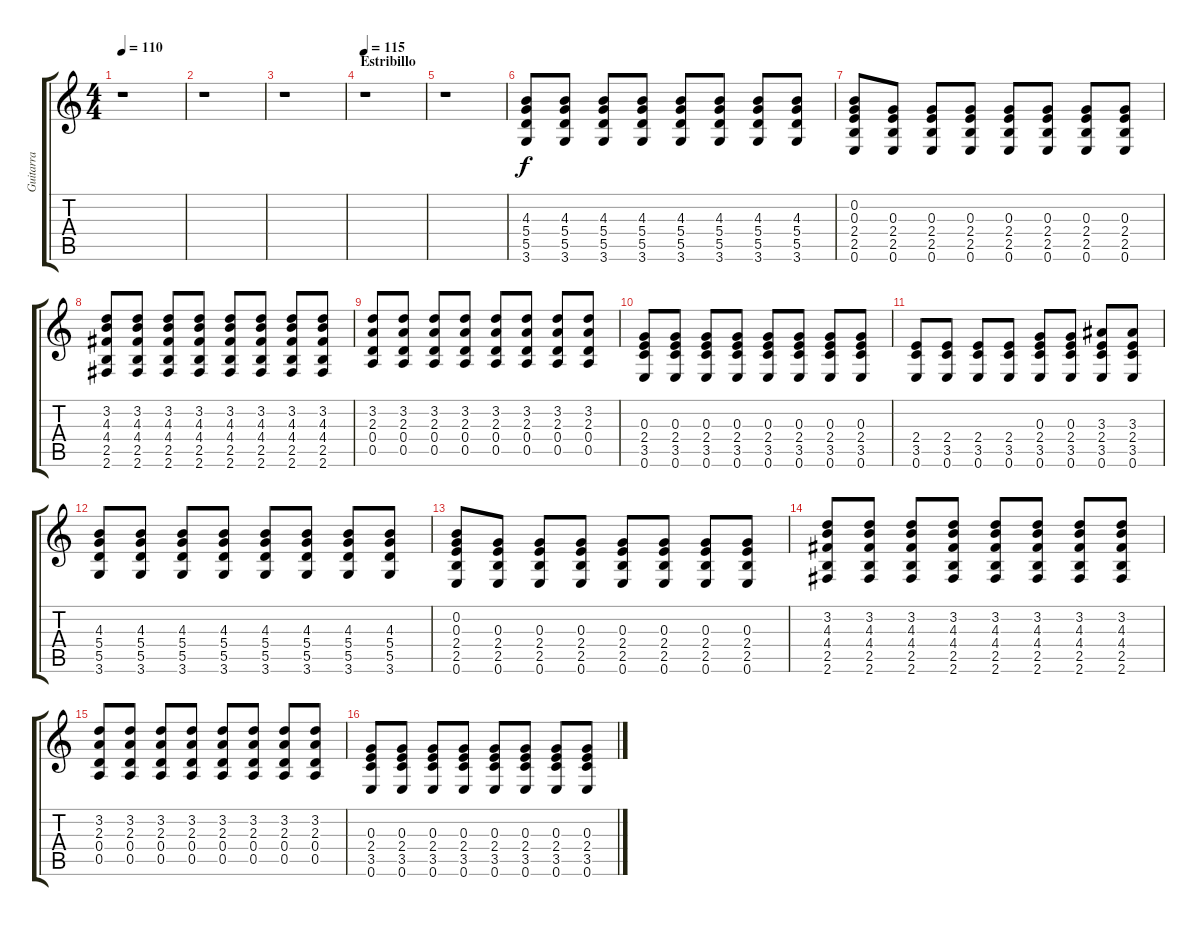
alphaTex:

\track ("Guitarra" "Guitarra") {instrument overdrivenguitar}
\staff {score tabs}
\tuning (E4 B3 G3 D3 A2 E2) {hide}
\ts (4 4)
\tempo 110
\clef g2
\ks c
r.1{dy f} |
r.1 |
r.1 |
\section ("" "Estribillo")
\tempo 115
r.1 |
r.1 |
(4.3 5.4 5.5 3.6).8 (4.3 5.4 5.5 3.6).8 (4.3 5.4 5.5 3.6).8 (4.3 5.4 5.5 3.6).8 (4.3 5.4 5.5 3.6).8 (4.3 5.4 5.5 3.6).8 (4.3 5.4 5.5 3.6).8 (4.3 5.4 5.5 3.6).8 |
(0.2 0.3 2.4 2.5 0.6).8 (0.3 2.4 2.5 0.6).8 (0.3 2.4 2.5 0.6).8 (0.3 2.4 2.5 0.6).8 (0.3 2.4 2.5 0.6).8 (0.3 2.4 2.5 0.6).8 (0.3 2.4 2.5 0.6).8 (0.3 2.4 2.5 0.6).8 |
(3.2 4.3 4.4 2.5 2.6).8 (3.2 4.3 4.4 2.5 2.6).8 (3.2 4.3 4.4 2.5 2.6).8 (3.2 4.3 4.4 2.5 2.6).8 (3.2 4.3 4.4 2.5 2.6).8 (3.2 4.3 4.4 2.5 2.6).8 (3.2 4.3 4.4 2.5 2.6).8 (3.2 4.3 4.4 2.5 2.6).8 |
(3.2 2.3 0.4 0.5).8 (3.2 2.3 0.4 0.5).8 (3.2 2.3 0.4 0.5).8 (3.2 2.3 0.4 0.5).8 (3.2 2.3 0.4 0.5).8 (3.2 2.3 0.4 0.5).8 (3.2 2.3 0.4 0.5).8 (3.2 2.3 0.4 0.5).8 |
(0.3 2.4 3.5 0.6).8 (0.3 2.4 3.5 0.6).8 (0.3 2.4 3.5 0.6).8 (0.3 2.4 3.5 0.6).8 (0.3 2.4 3.5 0.6).8 (0.3 2.4 3.5 0.6).8 (0.3 2.4 3.5 0.6).8 (0.3 2.4 3.5 0.6).8 |
(2.4 3.5 0.6).8 (2.4 3.5 0.6).8 (2.4 3.5 0.6).8 (2.4 3.5 0.6).8 (0.3 2.4 3.5 0.6).8 (0.3 2.4 3.5 0.6).8 (3.3 2.4 3.5 0.6).8 (3.3 2.4 3.5 0.6).8 |
(4.3 5.4 5.5 3.6).8 (4.3 5.4 5.5 3.6).8 (4.3 5.4 5.5 3.6).8 (4.3 5.4 5.5 3.6).8 (4.3 5.4 5.5 3.6).8 (4.3 5.4 5.5 3.6).8 (4.3 5.4 5.5 3.6).8 (4.3 5.4 5.5 3.6).8 |
(0.2 0.3 2.4 2.5 0.6).8 (0.3 2.4 2.5 0.6).8 (0.3 2.4 2.5 0.6).8 (0.3 2.4 2.5 0.6).8 (0.3 2.4 2.5 0.6).8 (0.3 2.4 2.5 0.6).8 (0.3 2.4 2.5 0.6).8 (0.3 2.4 2.5 0.6).8 |
(3.2 4.3 4.4 2.5 2.6).8 (3.2 4.3 4.4 2.5 2.6).8 (3.2 4.3 4.4 2.5 2.6).8 (3.2 4.3 4.4 2.5 2.6).8 (3.2 4.3 4.4 2.5 2.6).8 (3.2 4.3 4.4 2.5 2.6).8 (3.2 4.3 4.4 2.5 2.6).8 (3.2 4.3 4.4 2.5 2.6).8 |
(3.2 2.3 0.4 0.5).8 (3.2 2.3 0.4 0.5).8 (3.2 2.3 0.4 0.5).8 (3.2 2.3 0.4 0.5).8 (3.2 2.3 0.4 0.5).8 (3.2 2.3 0.4 0.5).8 (3.2 2.3 0.4 0.5).8 (3.2 2.3 0.4 0.5).8 |
(0.3 2.4 3.5 0.6).8 (0.3 2.4 3.5 0.6).8 (0.3 2.4 3.5 0.6).8 (0.3 2.4 3.5 0.6).8 (0.3 2.4 3.5 0.6).8 (0.3 2.4 3.5 0.6).8 (0.3 2.4 3.5 0.6).8 (0.3 2.4 3.5 0.6).8
